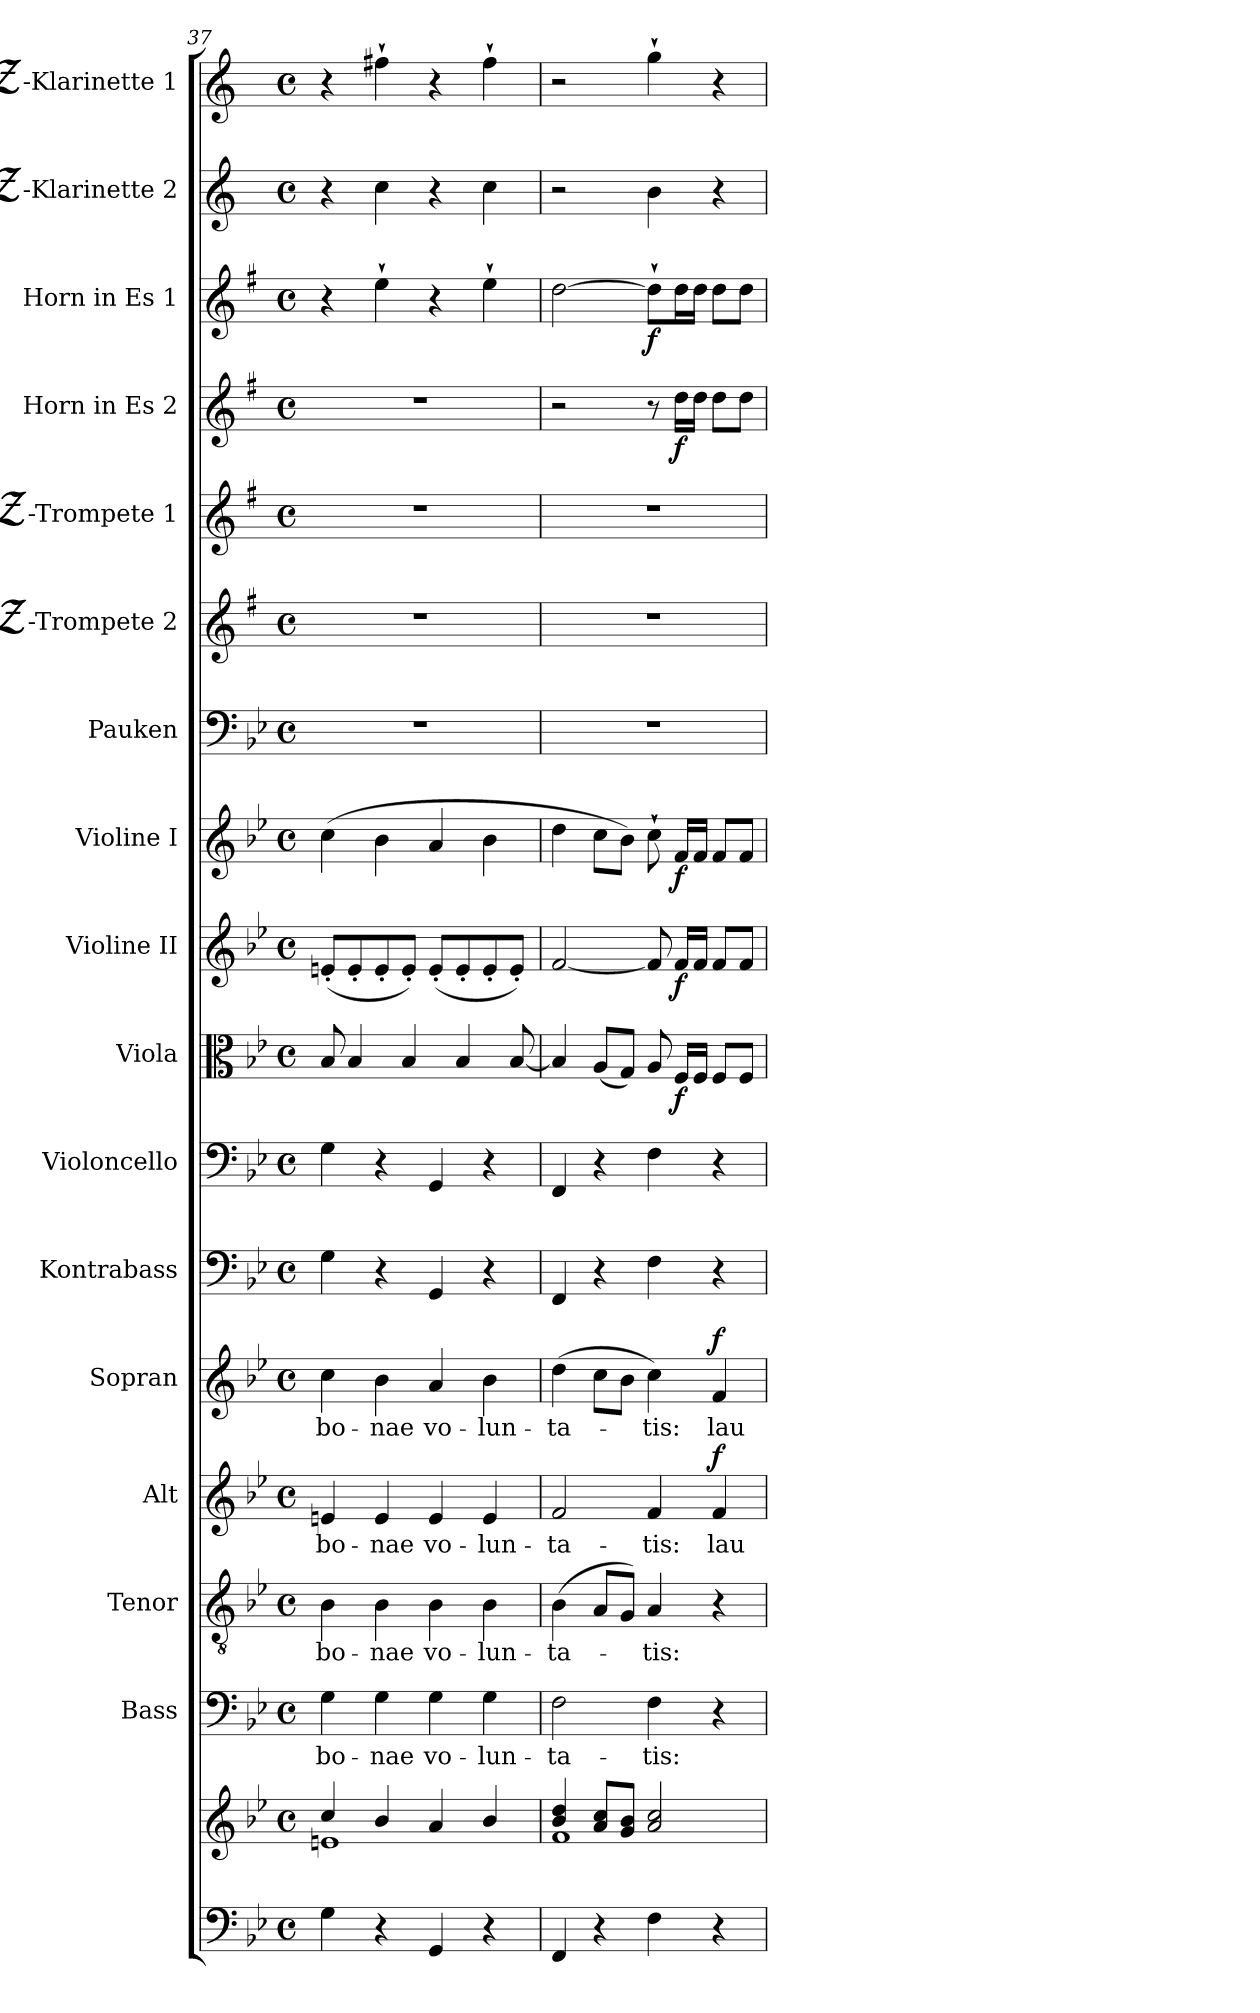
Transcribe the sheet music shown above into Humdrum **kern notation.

**kern	**kern	**kern	**text	**kern	**text	**kern	**text	**dynam	**kern	**text	**dynam	**kern	**kern	**kern	**dynam	**kern	**dynam	**kern	**dynam	**kern	**kern	**kern	**kern	**dynam	**kern	**dynam	**kern	**kern
*part17	*part17	*part16	*part16	*part15	*part15	*part14	*part14	*part14	*part13	*part13	*part13	*part12	*part11	*part10	*part10	*part9	*part9	*part8	*part8	*part7	*part6	*part5	*part4	*part4	*part3	*part3	*part2	*part1
*staff18	*staff17	*staff16	*staff16	*staff15	*staff15	*staff14	*staff14	*staff14	*staff13	*staff13	*staff13	*staff12	*staff11	*staff10	*staff10	*staff9	*staff9	*staff8	*staff8	*staff7	*staff6	*staff5	*staff4	*staff4	*staff3	*staff3	*staff2	*staff1
*	*	*I"Bass	*	*I"Tenor	*	*I"Alt	*	*	*I"Sopran	*	*	*I"Kontrabass	*I"Violoncello	*I"Viola	*	*I"Violine II	*	*I"Violine I	*	*I"Pauken	*I"Bb-Trompete 2	*I"Bb-Trompete 1	*I"Horn in Es 2	*	*I"Horn in Es 1	*	*I"Bb-Klarinette 2	*I"Bb-Klarinette 1
*	*	*I'B.	*	*I'T.	*	*I'A.	*	*	*I'S.	*	*	*I'Kb.	*I'Vc.	*I'Vla.	*	*I'Vl. II	*	*I'Vl. I	*	*I'Pk.	*I'Bb Trp. 2	*I'Bb Trp. 1	*	*	*	*	*I'Bb Kl. 2	*I'Bb Kl. 1
*clefF4	*clefG2	*clefF4	*	*clefGv2	*	*clefG2	*	*	*clefG2	*	*	*clefF4	*clefF4	*clefC3	*	*clefG2	*	*clefG2	*	*clefF4	*clefG2	*clefG2	*clefG2	*	*clefG2	*	*clefG2	*clefG2
*	*	*	*	*	*	*	*	*	*	*	*	*ITrd7c12	*	*	*	*	*	*	*	*	*ITrd-2c-3	*ITrd-2c-3	*ITrd5c9	*	*ITrd5c9	*	*ITrd1c2	*ITrd1c2
*k[b-e-]	*k[b-e-]	*k[b-e-]	*	*k[b-e-]	*	*k[b-e-]	*	*	*k[b-e-]	*	*	*k[b-e-]	*k[b-e-]	*k[b-e-]	*	*k[b-e-]	*	*k[b-e-]	*	*k[b-e-]	*k[b-e-]	*k[b-e-]	*k[b-e-]	*	*k[b-e-]	*	*k[b-e-]	*k[b-e-]
*B-:	*B-:	*B-:	*	*B-:	*	*B-:	*	*	*B-:	*	*	*B-:	*B-:	*B-:	*	*B-:	*	*B-:	*	*B-:	*B-:	*B-:	*B-:	*	*B-:	*	*B-:	*B-:
*M4/4	*M4/4	*M4/4	*	*M4/4	*	*M4/4	*	*	*M4/4	*	*	*M4/4	*M4/4	*M4/4	*	*M4/4	*	*M4/4	*	*M4/4	*M4/4	*M4/4	*M4/4	*	*M4/4	*	*M4/4	*M4/4
*met(c)	*met(c)	*met(c)	*	*met(c)	*	*met(c)	*	*	*met(c)	*	*	*met(c)	*met(c)	*met(c)	*	*met(c)	*	*met(c)	*	*met(c)	*met(c)	*met(c)	*met(c)	*	*met(c)	*	*met(c)	*met(c)
=37	=37	=37	=37	=37	=37	=37	=37	=37	=37	=37	=37	=37	=37	=37	=37	=37	=37	=37	=37	=37	=37	=37	=37	=37	=37	=37	=37	=37
*	*^	*	*	*	*	*	*	*	*	*	*	*	*	*	*	*	*	*	*	*	*	*	*	*	*	*	*	*
!	!	!	!	!LO:LY:b	!	!LO:LY:b	!	!LO:LY:b	!	!	!LO:LY:b	!	!	!	!	!	!	!	!	!	!	!	!	!	!	!	!	!	!
4G\	4cc/	1en	4G\	bo-	4B-\	bo-	4en/	bo-	.	4cc\	bo-	.	4GG\	4G\	8B-/	.	(<8en'</L	.	(>4cc\	.	1r	1r	1r	1r	.	4r	.	4r	4r
.	.	.	.	.	.	.	.	.	.	.	.	.	.	.	4B-/	.	8e'</	.	.	.	.	.	.	.	.	.	.	.	.
!	!	!	!	!LO:LY:b	!	!LO:LY:b	!	!LO:LY:b	!	!	!LO:LY:b	!	!	!	!	!	!	!	!	!	!	!	!	!	!	!	!	!	!
4r	4b-/	.	4G\	-nae	4B-\	-nae	4e/	-nae	.	4b-\	-nae	.	4r	4r	.	.	8e'</	.	4b-\	.	.	.	.	.	.	4g`>\	.	4b-\	4een`>\
.	.	.	.	.	.	.	.	.	.	.	.	.	.	.	4B-/	.	8e'</J)	.	.	.	.	.	.	.	.	.	.	.	.
!	!	!	!	!LO:LY:b	!	!LO:LY:b	!	!LO:LY:b	!	!	!LO:LY:b	!	!	!	!	!	!	!	!	!	!	!	!	!	!	!	!	!	!
4GG/	4a/	.	4G\	vo-	4B-\	vo-	4e/	vo-	.	4a/	vo-	.	4GGG/	4GG/	.	.	(<8e'</L	.	4a/	.	.	.	.	.	.	4r	.	4r	4r
.	.	.	.	.	.	.	.	.	.	.	.	.	.	.	4B-/	.	8e'</	.	.	.	.	.	.	.	.	.	.	.	.
!	!	!	!	!LO:LY:b	!	!LO:LY:b	!	!LO:LY:b	!	!	!LO:LY:b	!	!	!	!	!	!	!	!	!	!	!	!	!	!	!	!	!	!
4r	4b-/	.	4G\	-lun-	4B-\	-lun-	4e/	-lun-	.	4b-\	-lun-	.	4r	4r	.	.	8e'</	.	4b-\	.	.	.	.	.	.	4g`>\	.	4b-\	4ee`>\
.	.	.	.	.	.	.	.	.	.	.	.	.	.	.	[8B-/	.	8e'</J)	.	.	.	.	.	.	.	.	.	.	.	.
=38	=38	=38	=38	=38	=38	=38	=38	=38	=38	=38	=38	=38	=38	=38	=38	=38	=38	=38	=38	=38	=38	=38	=38	=38	=38	=38	=38	=38	=38
!	!	!	!	!LO:LY:b	!	!LO:LY:b	!	!LO:LY:b	!	!	!LO:LY:b	!	!	!	!	!	!	!	!	!	!	!	!	!	!	!	!	!	!
4FF/	4b-/ 4dd/	1f	2F\	-ta-	(>4B-\	-ta-	2f/	-ta-	.	(>4dd\	-ta-	.	4FFF/	4FF/	4B-/]	.	[2f/	.	4dd\	.	1r	1r	1r	2r	.	[2f\	.	2r	2r
4r	8a/ 8cc/L	.	.	.	8A/L	.	.	.	.	8cc\L	.	.	4r	4r	(<8A/L	.	.	.	8cc\L	.	.	.	.	.	.	.	.	.	.
.	8g/ 8b-/J	.	.	.	8G/J)	.	.	.	.	8b-\J	.	.	.	.	8G/J)	.	.	.	8b-\J)	.	.	.	.	.	.	.	.	.	.
!	!	!	!	!LO:LY:b	!	!LO:LY:b	!	!LO:LY:b	!	!	!LO:LY:b	!	!	!	!	!	!	!	!	!	!	!	!	!	!	!	!LO:DY:b	!	!
4F\	2a/ 2cc/	.	4F\	-tis:	4A/	-tis:	4f/	-tis:	.	4cc\)	-tis:	.	4FF\	4F\	8A/	.	8f/]	.	8cc`>\	.	.	.	.	8r	.	8f`>\L]	f	4a\	4ff`>\
!	!	!	!	!	!	!	!	!	!	!	!	!	!	!	!	!LO:DY:b	!	!LO:DY:b	!	!LO:DY:b	!	!	!	!	!LO:DY:b	!	!	!	!
.	.	.	.	.	.	.	.	.	.	.	.	.	.	.	16F/LL	f	16f/LL	f	16f/LL	f	.	.	.	16f\LL	f	16f\L	.	.	.
.	.	.	.	.	.	.	.	.	.	.	.	.	.	.	16F/JJ	.	16f/JJ	.	16f/JJ	.	.	.	.	16f\JJ	.	16f\JJ	.	.	.
!	!	!	!	!	!	!	!	!LO:LY:b	!LO:DY:a	!	!LO:LY:b	!LO:DY:a	!	!	!	!	!	!	!	!	!	!	!	!	!	!	!	!	!
4r	.	.	4r	.	4r	.	4f/	lau-	f	4f/	lau-	f	4r	4r	8F/L	.	8f/L	.	8f/L	.	.	.	.	8f\L	.	8f\L	.	4r	4r
.	.	.	.	.	.	.	.	.	.	.	.	.	.	.	8F/J	.	8f/J	.	8f/J	.	.	.	.	8f\J	.	8f\J	.	.	.
*	*v	*v	*	*	*	*	*	*	*	*	*	*	*	*	*	*	*	*	*	*	*	*	*	*	*	*	*	*	*
=	=	=	=	=	=	=	=	=	=	=	=	=	=	=	=	=	=	=	=	=	=	=	=	=	=	=	=	=
*-	*-	*-	*-	*-	*-	*-	*-	*-	*-	*-	*-	*-	*-	*-	*-	*-	*-	*-	*-	*-	*-	*-	*-	*-	*-	*-	*-	*-
